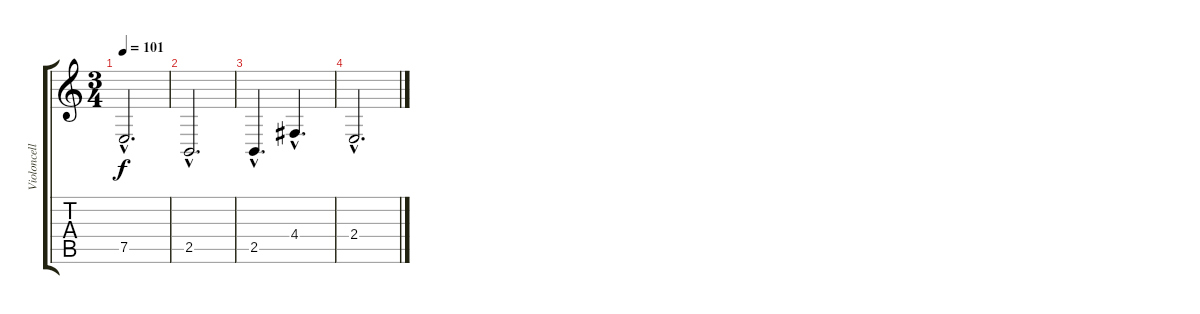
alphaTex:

\track ("Violoncelle" "Violoncell") {instrument cello}
\staff {score tabs}
\tuning (E4 B3 G3 D3 A2 E2) {hide}
\ts (3 4)
\tempo 101
\clef g2
\ks c
7.5{hac}.2{d dy f instrument cello} |
2.5{hac}.2{d} |
2.5{hac}.4{d} 4.4{hac}.4{d} |
2.4{hac}.2{d}
